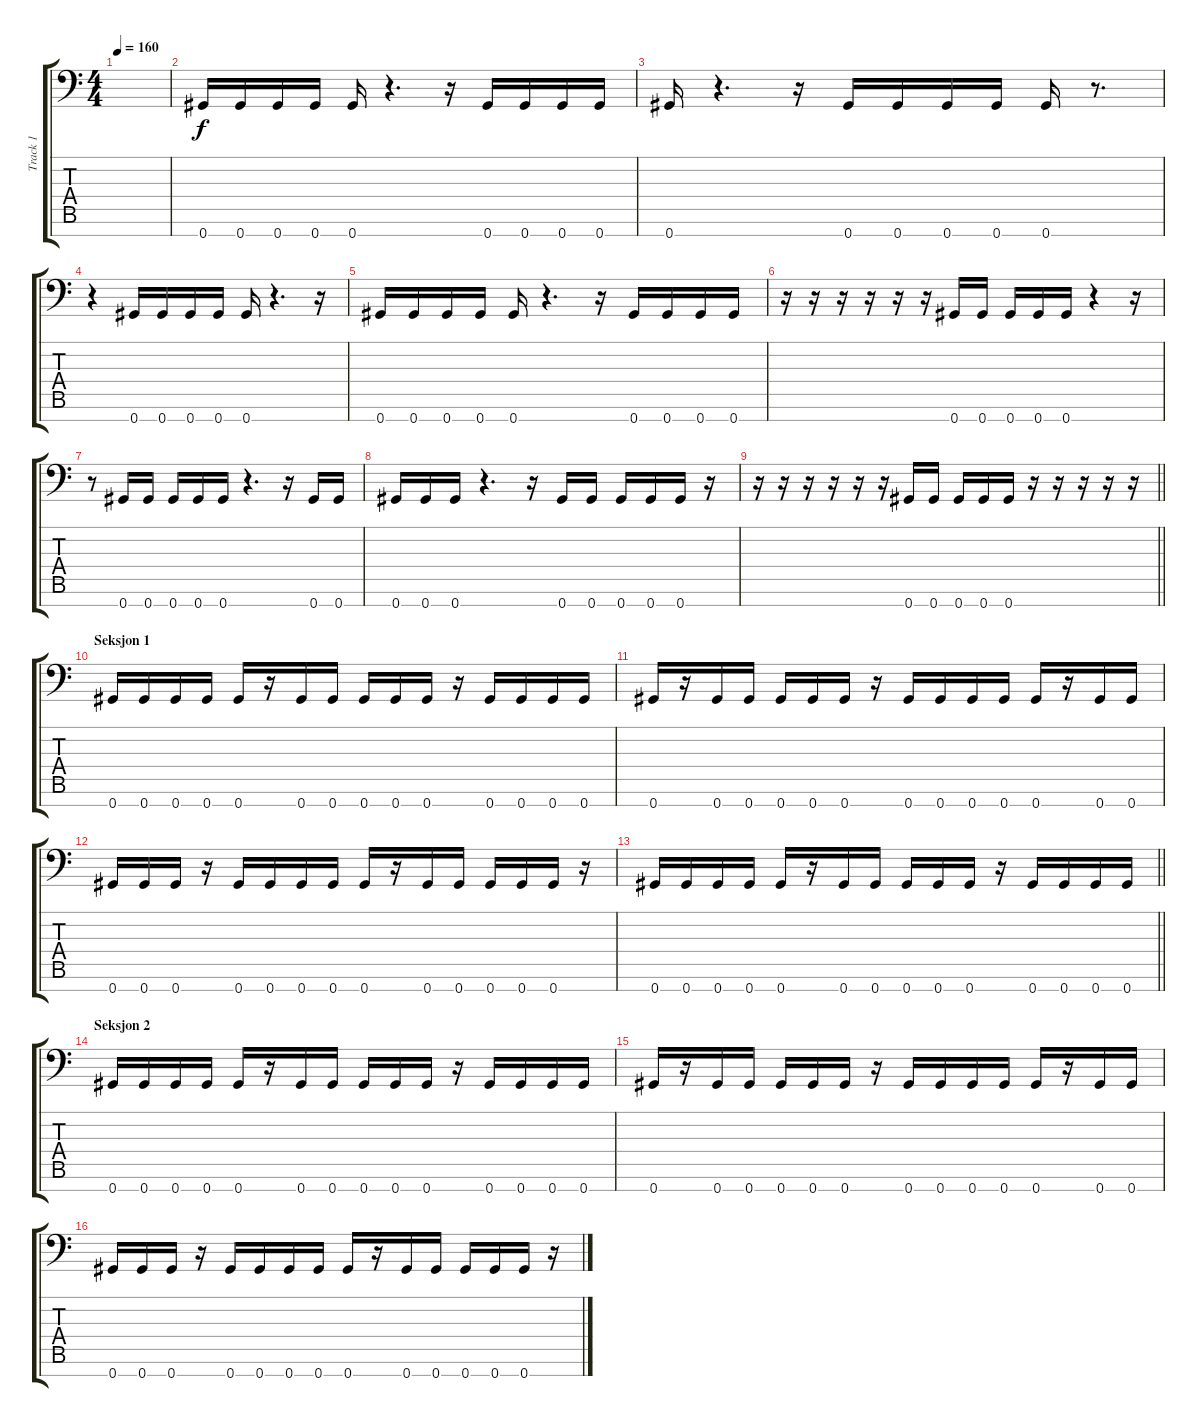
\track ("Track 1" "Track 1") {instrument distortionguitar}
\staff {score tabs}
\tuning (Eb4 Bb3 Gb3 Db3 Ab2 Eb2 Ab1) {hide}
\ts (4 4)
\tempo 160
\clef f4
\ks c
|
0.7.16 0.7.16 0.7.16 0.7.16 0.7.16 r.4{d} r.16 0.7.16 0.7.16 0.7.16 0.7.16 |
0.7.16 r.4{d} r.16 0.7.16 0.7.16 0.7.16 0.7.16 0.7.16 r.8{d} |
r.4 0.7.16 0.7.16 0.7.16 0.7.16 0.7.16 r.4{d} r.16 |
0.7.16 0.7.16 0.7.16 0.7.16 0.7.16 r.4{d} r.16 0.7.16 0.7.16 0.7.16 0.7.16 |
r.16 r.16 r.16 r.16 r.16 r.16 0.7.16 0.7.16 0.7.16 0.7.16 0.7.16 r.4 r.16 |
r.8 0.7.16 0.7.16 0.7.16 0.7.16 0.7.16 r.4{d} r.16 0.7.16 0.7.16 |
0.7.16 0.7.16 0.7.16 r.4{d} r.16 0.7.16 0.7.16 0.7.16 0.7.16 0.7.16 r.16 |
\barLineRight lightlight
r.16 r.16 r.16 r.16 r.16 r.16 0.7.16 0.7.16 0.7.16 0.7.16 0.7.16 r.16 r.16 r.16 r.16 r.16 |
\section ("" "Seksjon 1")
0.7.16 0.7.16 0.7.16 0.7.16 0.7.16 r.16 0.7.16 0.7.16 0.7.16 0.7.16 0.7.16 r.16 0.7.16 0.7.16 0.7.16 0.7.16 |
0.7.16 r.16 0.7.16 0.7.16 0.7.16 0.7.16 0.7.16 r.16 0.7.16 0.7.16 0.7.16 0.7.16 0.7.16 r.16 0.7.16 0.7.16 |
0.7.16 0.7.16 0.7.16 r.16 0.7.16 0.7.16 0.7.16 0.7.16 0.7.16 r.16 0.7.16 0.7.16 0.7.16 0.7.16 0.7.16 r.16 |
\barLineRight lightlight
0.7.16 0.7.16 0.7.16 0.7.16 0.7.16 r.16 0.7.16 0.7.16 0.7.16 0.7.16 0.7.16 r.16 0.7.16 0.7.16 0.7.16 0.7.16 |
\section ("" "Seksjon 2")
0.7.16 0.7.16 0.7.16 0.7.16 0.7.16 r.16 0.7.16 0.7.16 0.7.16 0.7.16 0.7.16 r.16 0.7.16 0.7.16 0.7.16 0.7.16 |
0.7.16 r.16 0.7.16 0.7.16 0.7.16 0.7.16 0.7.16 r.16 0.7.16 0.7.16 0.7.16 0.7.16 0.7.16 r.16 0.7.16 0.7.16 |
0.7.16 0.7.16 0.7.16 r.16 0.7.16 0.7.16 0.7.16 0.7.16 0.7.16 r.16 0.7.16 0.7.16 0.7.16 0.7.16 0.7.16 r.16
